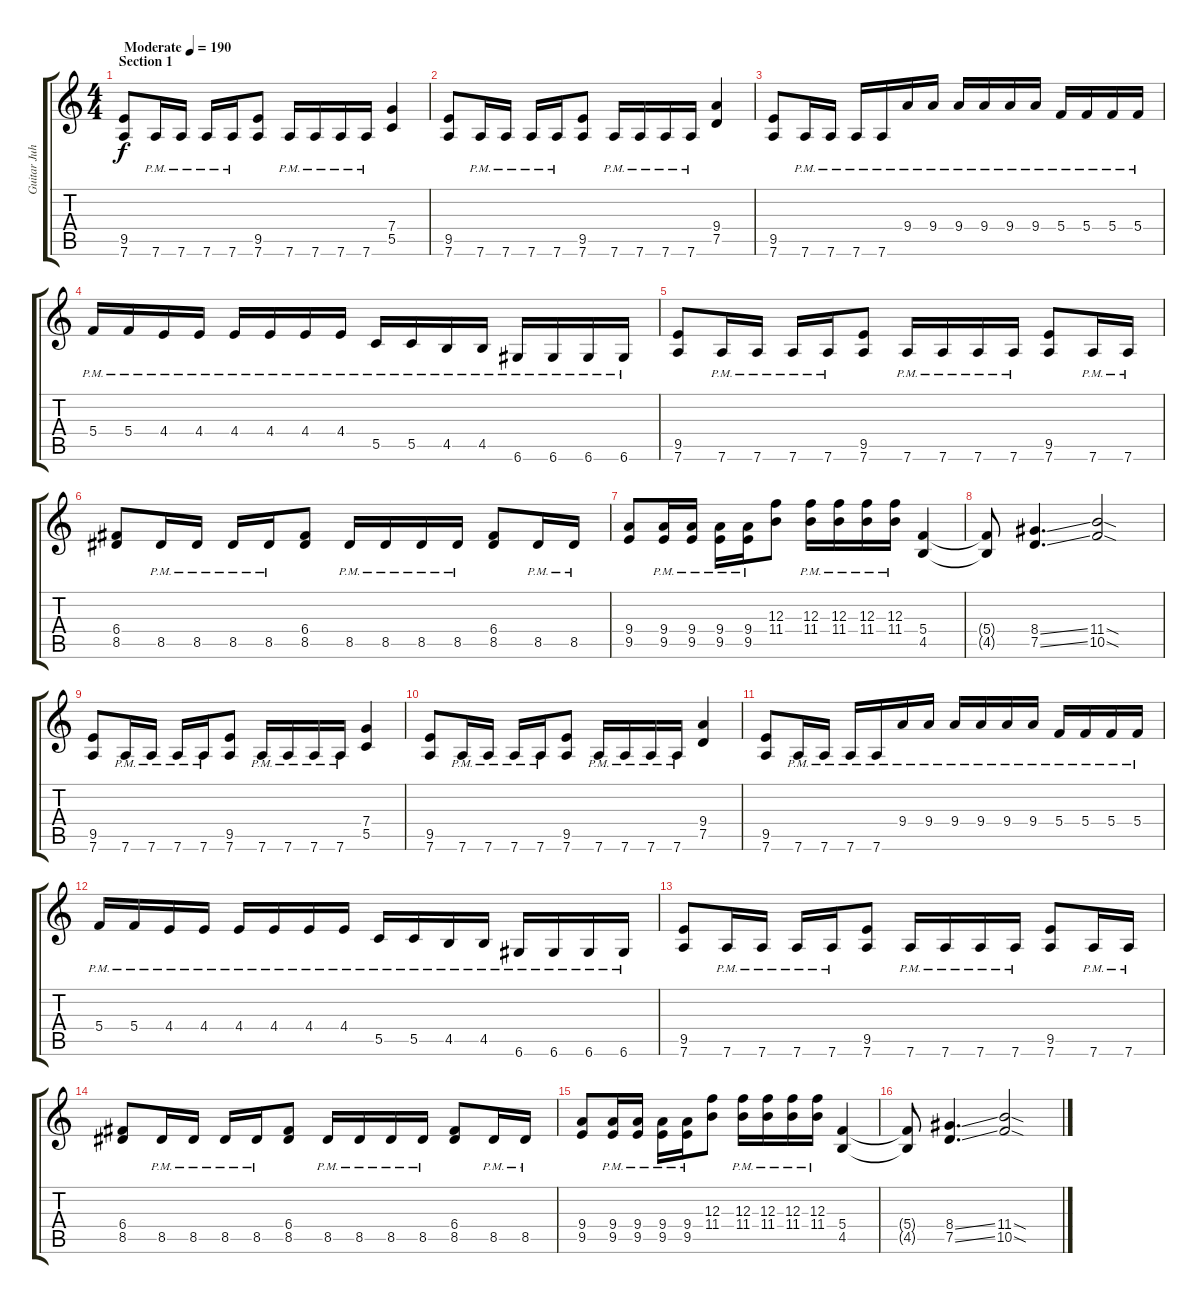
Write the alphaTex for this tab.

\track ("Guitar Juha" "Guitar Juh") {instrument distortionguitar}
\staff {score tabs}
\tuning (D4 A3 F3 C3 G2 D2) {hide}
\ts (4 4)
\section ("" "Section 1")
\tempo (190 "Moderate")
\clef g2
\ks c
(9.5 7.6).8{dy f instrument distortionguitar} 7.6{pm}.16 7.6{pm}.16 7.6{pm}.16 7.6{pm}.16 (9.5 7.6).8 7.6{pm}.16 7.6{pm}.16 7.6{pm}.16 7.6{pm}.16 (7.4 5.5).4 |
(9.5 7.6).8 7.6{pm}.16 7.6{pm}.16 7.6{pm}.16 7.6{pm}.16 (9.5 7.6).8 7.6{pm}.16 7.6{pm}.16 7.6{pm}.16 7.6{pm}.16 (9.4 7.5).4 |
(9.5 7.6).8 7.6{pm}.16 7.6{pm}.16 7.6{pm}.16 7.6{pm}.16 9.4{pm}.16 9.4{pm}.16 9.4{pm}.16 9.4{pm}.16 9.4{pm}.16 9.4{pm}.16 5.4{pm}.16 5.4{pm}.16 5.4{pm}.16 5.4{pm}.16 |
5.4{pm}.16 5.4{pm}.16 4.4{pm}.16 4.4{pm}.16 4.4{pm}.16 4.4{pm}.16 4.4{pm}.16 4.4{pm}.16 5.5{pm}.16 5.5{pm}.16 4.5{pm}.16 4.5{pm}.16 6.6{pm}.16 6.6{pm}.16 6.6{pm}.16 6.6{pm}.16 |
(9.5 7.6).8 7.6{pm}.16 7.6{pm}.16 7.6{pm}.16 7.6{pm}.16 (9.5 7.6).8 7.6{pm}.16 7.6{pm}.16 7.6{pm}.16 7.6{pm}.16 (9.5 7.6).8 7.6{pm}.16 7.6{pm}.16 |
(6.4 8.5).8 8.5{pm}.16 8.5{pm}.16 8.5{pm}.16 8.5{pm}.16 (6.4 8.5).8 8.5{pm}.16 8.5{pm}.16 8.5{pm}.16 8.5{pm}.16 (6.4 8.5).8 8.5{pm}.16 8.5{pm}.16 |
(9.4 9.5).8 (9.4{pm} 9.5{pm}).16 (9.4{pm} 9.5{pm}).16 (9.4{pm} 9.5{pm}).16 (9.4{pm} 9.5{pm}).16 (12.3 11.4).8 (12.3{pm} 11.4{pm}).16 (12.3{pm} 11.4{pm}).16 (12.3{pm} 11.4{pm}).16 (12.3{pm} 11.4{pm}).16 (5.4 4.5).4 |
(5.4{t} 4.5{t}).8 (8.4{ss} 7.5{ss}).4{d} (11.4{sod} 10.5{sod}).2 |
(9.5 7.6).8 7.6{pm}.16 7.6{pm}.16 7.6{pm}.16 7.6{pm}.16 (9.5 7.6).8 7.6{pm}.16 7.6{pm}.16 7.6{pm}.16 7.6{pm}.16 (7.4 5.5).4 |
(9.5 7.6).8 7.6{pm}.16 7.6{pm}.16 7.6{pm}.16 7.6{pm}.16 (9.5 7.6).8 7.6{pm}.16 7.6{pm}.16 7.6{pm}.16 7.6{pm}.16 (9.4 7.5).4 |
(9.5 7.6).8 7.6{pm}.16 7.6{pm}.16 7.6{pm}.16 7.6{pm}.16 9.4{pm}.16 9.4{pm}.16 9.4{pm}.16 9.4{pm}.16 9.4{pm}.16 9.4{pm}.16 5.4{pm}.16 5.4{pm}.16 5.4{pm}.16 5.4{pm}.16 |
5.4{pm}.16 5.4{pm}.16 4.4{pm}.16 4.4{pm}.16 4.4{pm}.16 4.4{pm}.16 4.4{pm}.16 4.4{pm}.16 5.5{pm}.16 5.5{pm}.16 4.5{pm}.16 4.5{pm}.16 6.6{pm}.16 6.6{pm}.16 6.6{pm}.16 6.6{pm}.16 |
(9.5 7.6).8 7.6{pm}.16 7.6{pm}.16 7.6{pm}.16 7.6{pm}.16 (9.5 7.6).8 7.6{pm}.16 7.6{pm}.16 7.6{pm}.16 7.6{pm}.16 (9.5 7.6).8 7.6{pm}.16 7.6{pm}.16 |
(6.4 8.5).8 8.5{pm}.16 8.5{pm}.16 8.5{pm}.16 8.5{pm}.16 (6.4 8.5).8 8.5{pm}.16 8.5{pm}.16 8.5{pm}.16 8.5{pm}.16 (6.4 8.5).8 8.5{pm}.16 8.5{pm}.16 |
(9.4 9.5).8 (9.4{pm} 9.5{pm}).16 (9.4{pm} 9.5{pm}).16 (9.4{pm} 9.5{pm}).16 (9.4{pm} 9.5{pm}).16 (12.3 11.4).8 (12.3{pm} 11.4{pm}).16 (12.3{pm} 11.4{pm}).16 (12.3{pm} 11.4{pm}).16 (12.3{pm} 11.4{pm}).16 (5.4 4.5).4 |
(5.4{t} 4.5{t}).8 (8.4{ss} 7.5{ss}).4{d} (11.4{sod} 10.5{sod}).2
